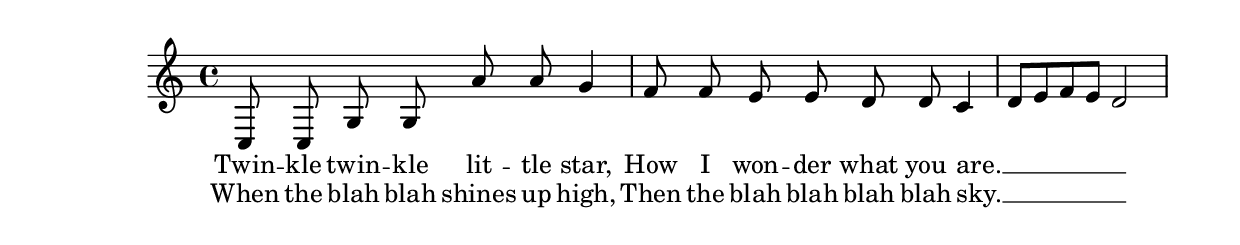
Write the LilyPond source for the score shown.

\version "2.18.2"

ldSopranoMusic = \relative c {
  << \new Voice = "soprano_voice1" {
    c8 c g' g a' a g4
    f8 f e e d d c4 d8[ e f e] d2
  } >>
}
ldSopranoLyricsVoiceOneI = \lyricmode {
  Twin -- kle twin -- kle lit -- tle star,
  How I won -- der what you are. __ _ _
}
ldSopranoLyricsVoiceOneII = \lyricmode {
  When the blah blah shines up high,
  Then the blah blah blah blah sky. __ _ _
}

\book {
  \header {
  }

  \score {
    <<
    \new Staff = SopranoStaff \with { }
    \context Staff = SopranoStaff {
      \clef "treble"
      \set Staff.autoBeaming = ##f
      \ldSopranoMusic
    }
    \new Lyrics {
      \lyricsto "soprano_voice1" { \ldSopranoLyricsVoiceOneI }
    }
    \new Lyrics {
      \lyricsto "soprano_voice1" { \ldSopranoLyricsVoiceOneII }
    }
    >>
  }
}
